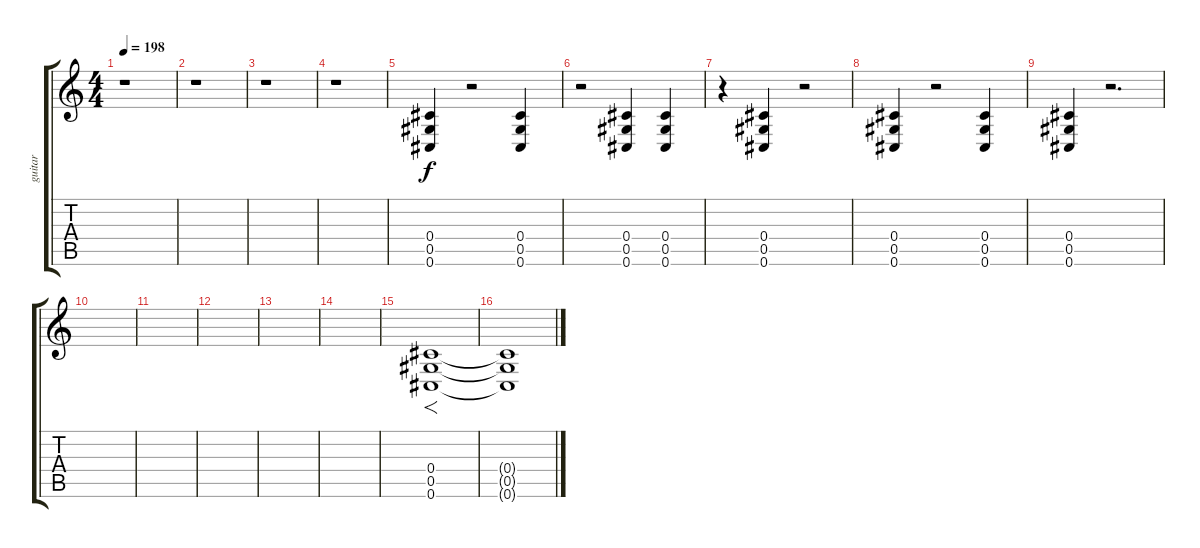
\track ("guitar" "guitar") {instrument distortionguitar}
\staff {score tabs}
\tuning (Eb4 Bb3 Gb3 Db3 Ab2 Db2) {hide}
\ts (4 4)
\tempo 198
\clef g2
\ks c
r.1{dy f instrument distortionguitar} |
r.1 |
r.1 |
r.1 |
(0.4 0.5 0.6).4 r.2 (0.4 0.5 0.6).4 |
r.2 (0.4 0.5 0.6).4 (0.4 0.5 0.6).4 |
r.4 (0.4 0.5 0.6).4 r.2 |
(0.4 0.5 0.6).4 r.2 (0.4 0.5 0.6).4 |
(0.4 0.5 0.6).4 r.2{d} |
|
|
|
|
|
(0.4 0.5 0.6).1{f} |
(0.4{t} 0.5{t} 0.6{t}).1
